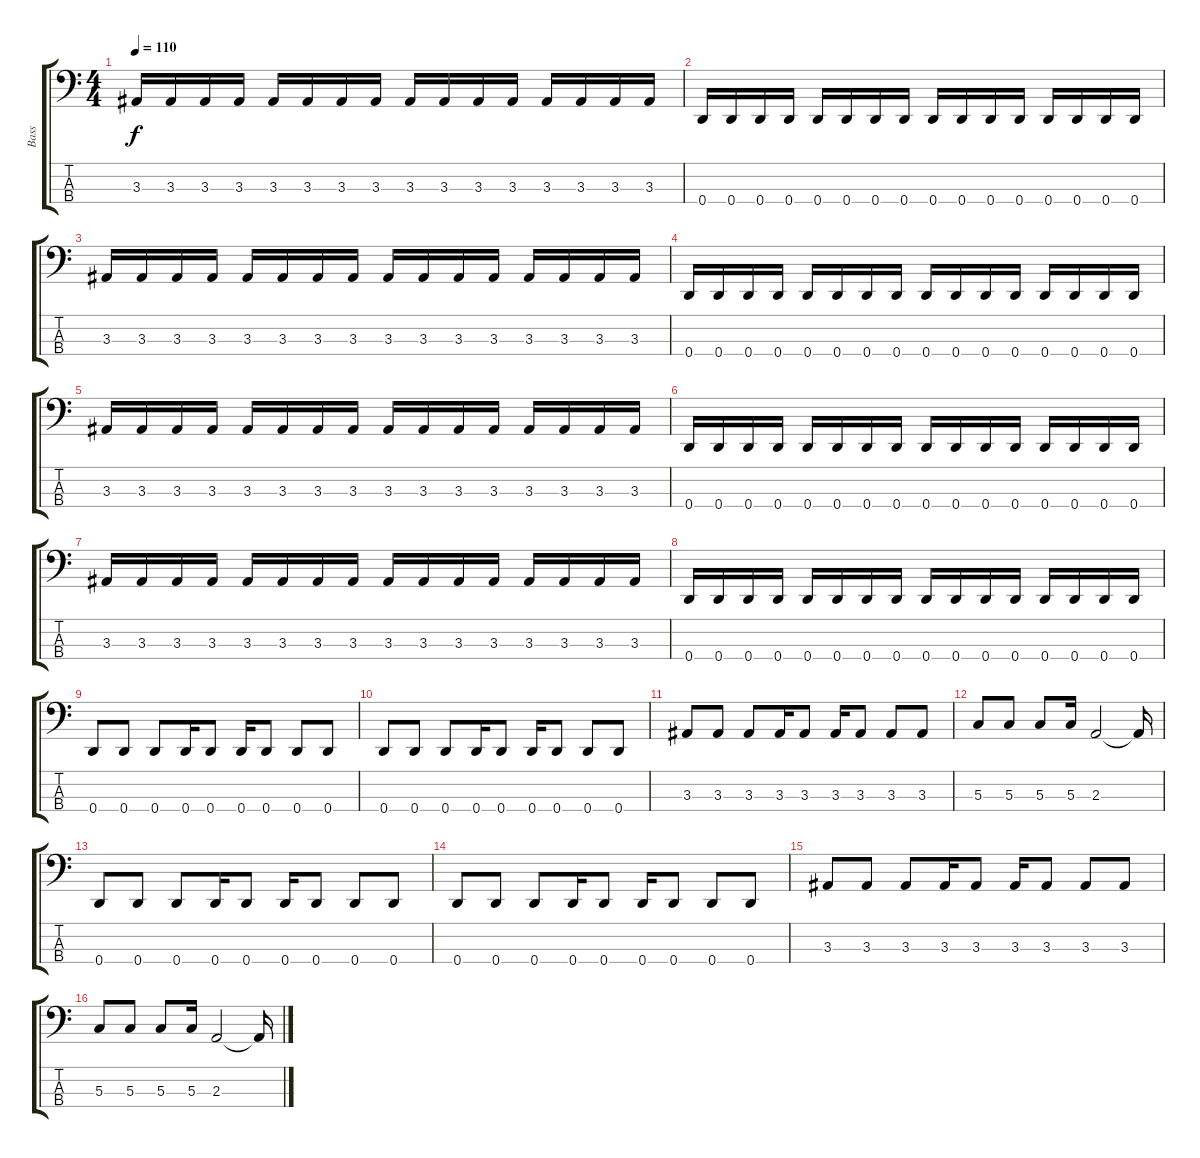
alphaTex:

\track ("Bass" "Bass") {instrument electricbasspick}
\staff {score tabs}
\tuning (F2 C2 G1 D1) {hide}
\ts (4 4)
\tempo 110
\clef f4
\ks c
3.3.16{dy f} 3.3.16 3.3.16 3.3.16 3.3.16 3.3.16 3.3.16 3.3.16 3.3.16 3.3.16 3.3.16 3.3.16 3.3.16 3.3.16 3.3.16 3.3.16 |
0.4.16 0.4.16 0.4.16 0.4.16 0.4.16 0.4.16 0.4.16 0.4.16 0.4.16 0.4.16 0.4.16 0.4.16 0.4.16 0.4.16 0.4.16 0.4.16 |
3.3.16 3.3.16 3.3.16 3.3.16 3.3.16 3.3.16 3.3.16 3.3.16 3.3.16 3.3.16 3.3.16 3.3.16 3.3.16 3.3.16 3.3.16 3.3.16 |
0.4.16 0.4.16 0.4.16 0.4.16 0.4.16 0.4.16 0.4.16 0.4.16 0.4.16 0.4.16 0.4.16 0.4.16 0.4.16 0.4.16 0.4.16 0.4.16 |
3.3.16 3.3.16 3.3.16 3.3.16 3.3.16 3.3.16 3.3.16 3.3.16 3.3.16 3.3.16 3.3.16 3.3.16 3.3.16 3.3.16 3.3.16 3.3.16 |
0.4.16 0.4.16 0.4.16 0.4.16 0.4.16 0.4.16 0.4.16 0.4.16 0.4.16 0.4.16 0.4.16 0.4.16 0.4.16 0.4.16 0.4.16 0.4.16 |
3.3.16 3.3.16 3.3.16 3.3.16 3.3.16 3.3.16 3.3.16 3.3.16 3.3.16 3.3.16 3.3.16 3.3.16 3.3.16 3.3.16 3.3.16 3.3.16 |
0.4.16 0.4.16 0.4.16 0.4.16 0.4.16 0.4.16 0.4.16 0.4.16 0.4.16 0.4.16 0.4.16 0.4.16 0.4.16 0.4.16 0.4.16 0.4.16 |
0.4.8 0.4.8 0.4.8 0.4.16 0.4.8 0.4.16 0.4.8 0.4.8 0.4.8 |
0.4.8 0.4.8 0.4.8 0.4.16 0.4.8 0.4.16 0.4.8 0.4.8 0.4.8 |
3.3.8 3.3.8 3.3.8 3.3.16 3.3.8 3.3.16 3.3.8 3.3.8 3.3.8 |
5.3.8 5.3.8 5.3.8 5.3.16 2.3.2 2.3{t}.16 |
0.4.8 0.4.8 0.4.8 0.4.16 0.4.8 0.4.16 0.4.8 0.4.8 0.4.8 |
0.4.8 0.4.8 0.4.8 0.4.16 0.4.8 0.4.16 0.4.8 0.4.8 0.4.8 |
3.3.8 3.3.8 3.3.8 3.3.16 3.3.8 3.3.16 3.3.8 3.3.8 3.3.8 |
5.3.8 5.3.8 5.3.8 5.3.16 2.3.2 2.3{t}.16
